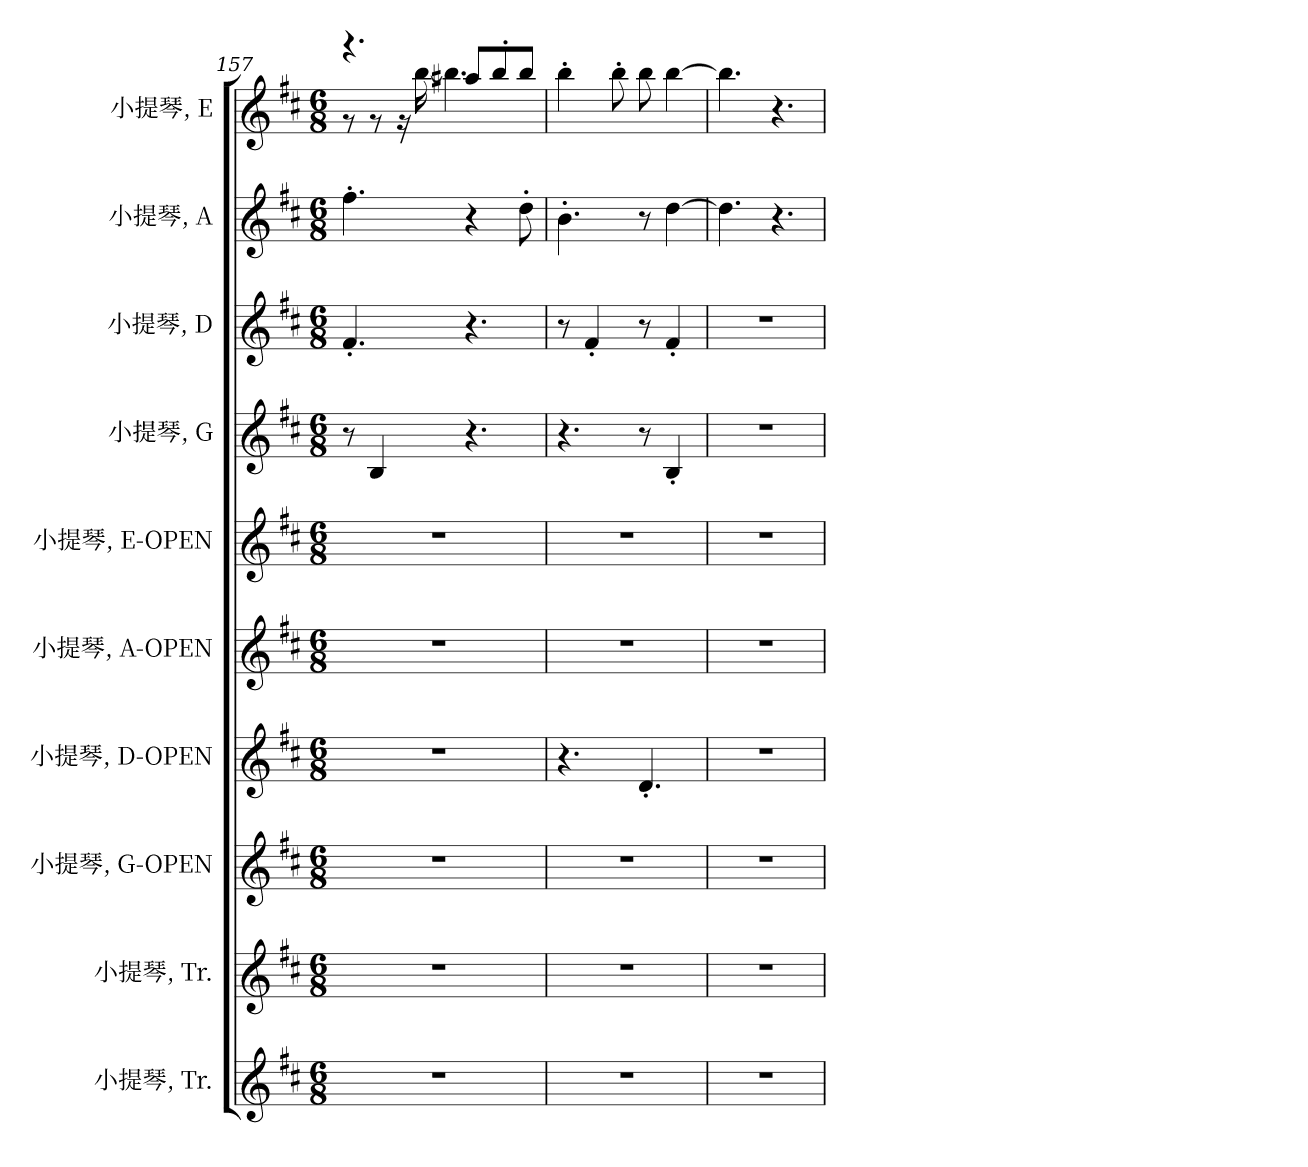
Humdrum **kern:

**kern	**kern	**kern	**kern	**kern	**kern	**kern	**kern	**kern	**kern
*part10	*part9	*part8	*part7	*part6	*part5	*part4	*part3	*part2	*part1
*staff10	*staff9	*staff8	*staff7	*staff6	*staff5	*staff4	*staff3	*staff2	*staff1
*I"小提琴, Tr.	*I"小提琴, Tr.	*I"小提琴, G-OPEN	*I"小提琴, D-OPEN	*I"小提琴, A-OPEN	*I"小提琴, E-OPEN	*I"小提琴, G	*I"小提琴, D	*I"小提琴, A	*I"小提琴, E
*clefG2	*clefG2	*clefG2	*clefG2	*clefG2	*clefG2	*clefG2	*clefG2	*clefG2	*clefG2
*k[f#c#]	*k[f#c#]	*k[f#c#]	*k[f#c#]	*k[f#c#]	*k[f#c#]	*k[f#c#]	*k[f#c#]	*k[f#c#]	*k[f#c#]
*M6/8	*M6/8	*M6/8	*M6/8	*M6/8	*M6/8	*M6/8	*M6/8	*M6/8	*M6/8
=157	=157	=157	=157	=157	=157	=157	=157	=157	=157
*	*	*	*	*	*	*	*	*	*^
2.r	2.r	2.r	2.r	2.r	2.r	8r	4.f#'/	4.ff#'\	4.r	8r
.	.	.	.	.	.	4B/	.	.	.	8r
.	.	.	.	.	.	.	.	.	.	16r
.	.	.	.	.	.	.	.	.	.	[16bb\
.	.	.	.	.	.	4.r	4.r	4r	8aa#X/L	4.bb\]
.	.	.	.	.	.	.	.	.	8bb'/	.
.	.	.	.	.	.	.	.	8dd'\	8bb/J	.
*	*	*	*	*	*	*	*	*	*v	*v
=158	=158	=158	=158	=158	=158	=158	=158	=158	=158
2.r	2.r	2.r	4.r	2.r	2.r	4.r	8r	4.b'\	4bb'\
.	.	.	.	.	.	.	4f#'/	.	.
.	.	.	.	.	.	.	.	.	8bb'\
.	.	.	4.d'/	.	.	8r	8r	8r	8bb\
.	.	.	.	.	.	4B'/	4f#'/	[4dd\	[4bb\
=159	=159	=159	=159	=159	=159	=159	=159	=159	=159
2.r	2.r	2.r	2.r	2.r	2.r	2.r	2.r	4.dd\]	4.bb\]
.	.	.	.	.	.	.	.	4.r	4.r
=	=	=	=	=	=	=	=	=	=
*-	*-	*-	*-	*-	*-	*-	*-	*-	*-
